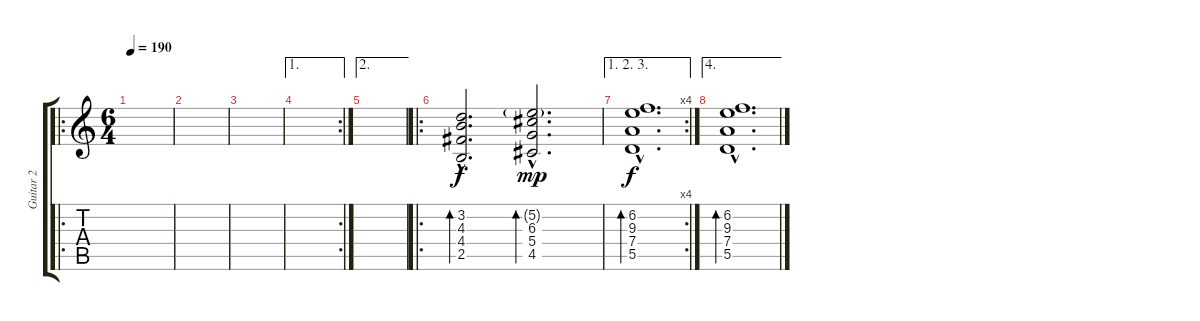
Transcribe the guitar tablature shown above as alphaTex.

\track ("Guitar 2" "Guitar 2") {instrument distortionguitar}
\staff {score tabs}
\tuning (E4 B3 G3 D3 A2 E2) {hide}
\ro
\ts (6 4)
\tempo 190
\clef g2
\ks c
|
|
|
\ae 1
\rc 2
|
\ae 2
|
\ro
(3.2{hac} 4.3{hac} 4.4{hac} 2.5{hac}).2{d bd 240 volume 10 instrument distortionguitar} (5.2{g hac} 6.3{hac} 5.4{hac} 4.5{hac}).2{d bd 240 dy mp} |
\ae (1 2 3)
\rc 4
(6.2{hac} 9.3{hac} 7.4{hac} 5.5{hac}).1{d bd 240 dy f} |
\ae 4
(6.2{hac} 9.3{hac} 7.4{hac} 5.5{hac}).1{d bd 240}
